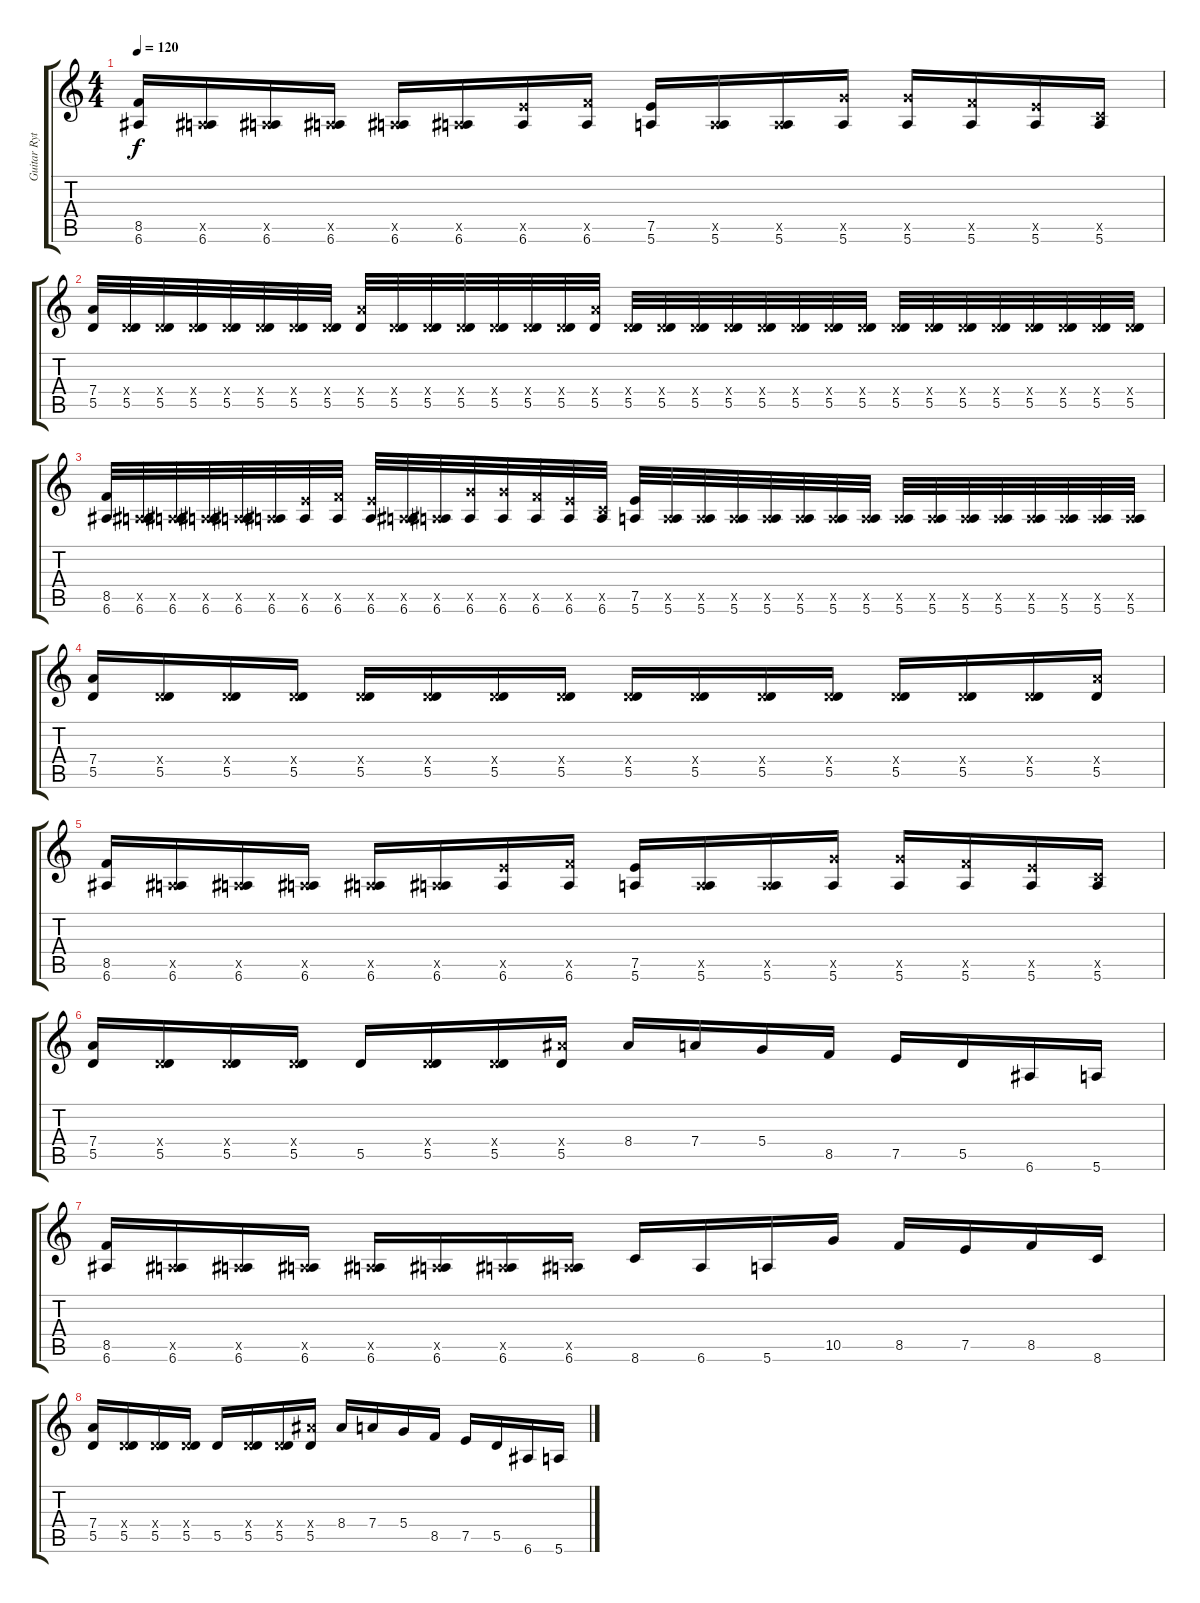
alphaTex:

\track ("Guitar Rythm" "Guitar Ryt") {instrument overdrivenguitar}
\staff {score tabs}
\tuning (E4 B3 G3 D3 A2 E2) {hide}
\ts (4 4)
\tempo 120
\clef g2
\ks c
(8.5 6.6).16{dy f} (0.5{x} 6.6).16 (0.5{x} 6.6).16 (0.5{x} 6.6).16 (0.5{x} 6.6).16 (0.5{x} 6.6).16 (7.5{x} 6.6).16 (8.5{x} 6.6).16 (7.5 5.6).16 (0.5{x} 5.6).16 (0.5{x} 5.6).16 (10.5{x} 5.6).16 (10.5{x} 5.6).16 (8.5{x} 5.6).16 (7.5{x} 5.6).16 (3.5{x} 5.6).16 |
(7.4 5.5).32 (0.4{x} 5.5).32 (0.4{x} 5.5).32 (0.4{x} 5.5).32 (0.4{x} 5.5).32 (0.4{x} 5.5).32 (0.4{x} 5.5).32 (0.4{x} 5.5).32 (7.4{x} 5.5).32 (0.4{x} 5.5).32 (0.4{x} 5.5).32 (0.4{x} 5.5).32 (0.4{x} 5.5).32 (0.4{x} 5.5).32 (0.4{x} 5.5).32 (7.4{x} 5.5).32 (0.4{x} 5.5).32 (0.4{x} 5.5).32 (0.4{x} 5.5).32 (0.4{x} 5.5).32 (0.4{x} 5.5).32 (0.4{x} 5.5).32 (0.4{x} 5.5).32 (0.4{x} 5.5).32 (0.4{x} 5.5).32 (0.4{x} 5.5).32 (0.4{x} 5.5).32 (0.4{x} 5.5).32 (0.4{x} 5.5).32 (0.4{x} 5.5).32 (0.4{x} 5.5).32 (0.4{x} 5.5).32 |
(8.5 6.6).32 (0.5{x} 6.6).32 (0.5{x} 6.6).32 (0.5{x} 6.6).32 (0.5{x} 6.6).32 (0.5{x} 6.6).32 (7.5{x} 6.6).32 (8.5{x} 6.6).32 (7.5{x} 6.6).32 (0.5{x} 6.6).32 (0.5{x} 6.6).32 (10.5{x} 6.6).32 (10.5{x} 6.6).32 (8.5{x} 6.6).32 (7.5{x} 6.6).32 (3.5{x} 6.6).32 (7.5 5.6).32 (0.5{x} 5.6).32 (0.5{x} 5.6).32 (0.5{x} 5.6).32 (0.5{x} 5.6).32 (0.5{x} 5.6).32 (0.5{x} 5.6).32 (0.5{x} 5.6).32 (0.5{x} 5.6).32 (0.5{x} 5.6).32 (0.5{x} 5.6).32 (0.5{x} 5.6).32 (0.5{x} 5.6).32 (0.5{x} 5.6).32 (0.5{x} 5.6).32 (0.5{x} 5.6).32 |
(7.4 5.5).16 (0.4{x} 5.5).16 (0.4{x} 5.5).16 (0.4{x} 5.5).16 (0.4{x} 5.5).16 (0.4{x} 5.5).16 (0.4{x} 5.5).16 (0.4{x} 5.5).16 (0.4{x} 5.5).16 (0.4{x} 5.5).16 (0.4{x} 5.5).16 (0.4{x} 5.5).16 (0.4{x} 5.5).16 (0.4{x} 5.5).16 (0.4{x} 5.5).16 (7.4{x} 5.5).16 |
(8.5 6.6).16 (0.5{x} 6.6).16 (0.5{x} 6.6).16 (0.5{x} 6.6).16 (0.5{x} 6.6).16 (0.5{x} 6.6).16 (7.5{x} 6.6).16 (8.5{x} 6.6).16 (7.5 5.6).16 (0.5{x} 5.6).16 (0.5{x} 5.6).16 (10.5{x} 5.6).16 (10.5{x} 5.6).16 (8.5{x} 5.6).16 (7.5{x} 5.6).16 (3.5{x} 5.6).16 |
(7.4 5.5).16 (0.4{x} 5.5).16 (0.4{x} 5.5).16 (0.4{x} 5.5).16 5.5.16 (0.4{x} 5.5).16 (0.4{x} 5.5).16 (8.4{x} 5.5).16 8.4.16 7.4.16 5.4.16 8.5.16 7.5.16 5.5.16 6.6.16 5.6.16 |
(8.5 6.6).16 (0.5{x} 6.6).16 (0.5{x} 6.6).16 (0.5{x} 6.6).16 (0.5{x} 6.6).16 (0.5{x} 6.6).16 (0.5{x} 6.6).16 (0.5{x} 6.6).16 8.6.16 6.6.16 5.6.16 10.5.16 8.5.16 7.5.16 8.5.16 8.6.16 |
(7.4 5.5).16 (0.4{x} 5.5).16 (0.4{x} 5.5).16 (0.4{x} 5.5).16 5.5.16 (0.4{x} 5.5).16 (0.4{x} 5.5).16 (8.4{x} 5.5).16 8.4.16 7.4.16 5.4.16 8.5.16 7.5.16 5.5.16 6.6.16 5.6.16
